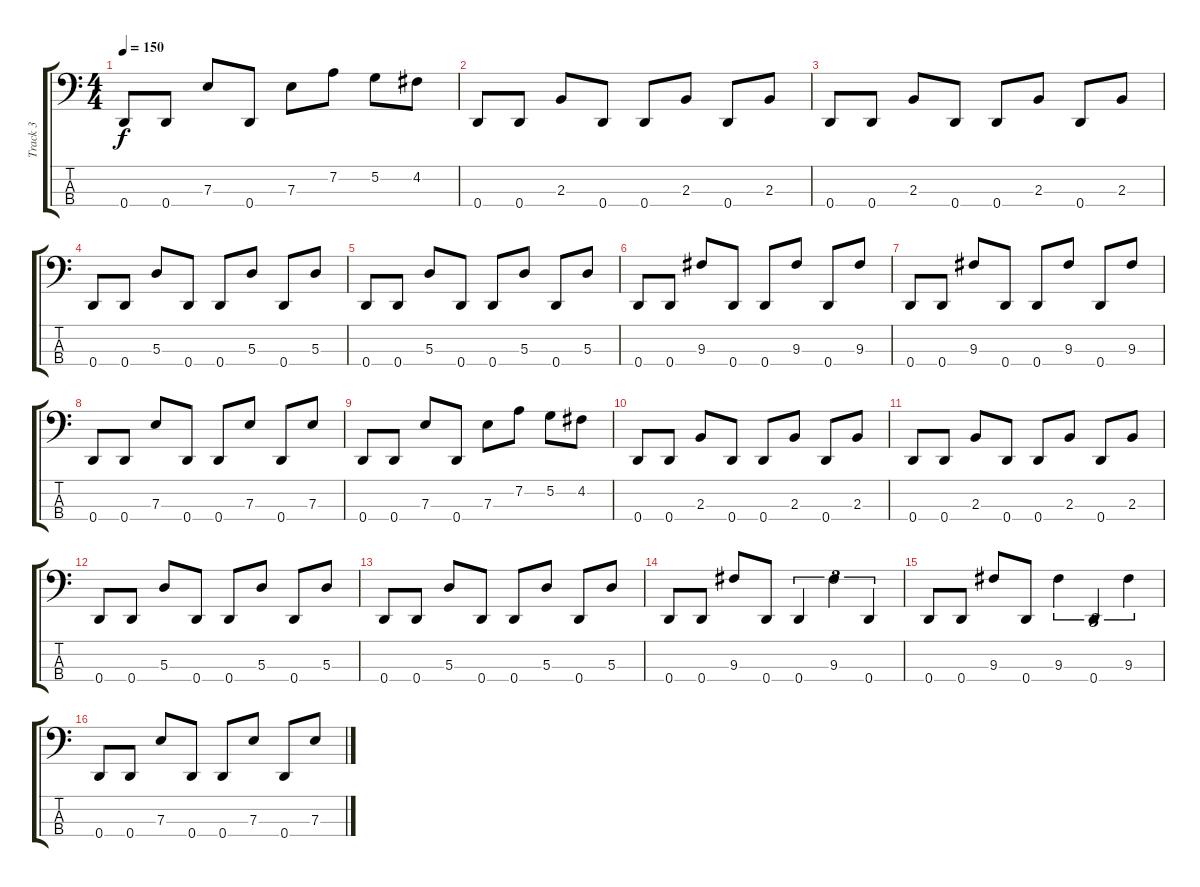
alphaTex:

\track ("Track 3" "Track 3") {instrument electricbasspick}
\staff {score tabs}
\tuning (G2 D2 A1 D1) {hide}
\ts (4 4)
\tempo 150
\clef f4
\ks c
0.4.8{dy f} 0.4.8 7.3.8 0.4.8 7.3.8 7.2.8 5.2.8 4.2.8 |
0.4.8 0.4.8 2.3.8 0.4.8 0.4.8 2.3.8 0.4.8 2.3.8 |
0.4.8 0.4.8 2.3.8 0.4.8 0.4.8 2.3.8 0.4.8 2.3.8 |
0.4.8 0.4.8 5.3.8 0.4.8 0.4.8 5.3.8 0.4.8 5.3.8 |
0.4.8 0.4.8 5.3.8 0.4.8 0.4.8 5.3.8 0.4.8 5.3.8 |
0.4.8 0.4.8 9.3.8 0.4.8 0.4.8 9.3.8 0.4.8 9.3.8 |
0.4.8 0.4.8 9.3.8 0.4.8 0.4.8 9.3.8 0.4.8 9.3.8 |
0.4.8 0.4.8 7.3.8 0.4.8 0.4.8 7.3.8 0.4.8 7.3.8 |
0.4.8 0.4.8 7.3.8 0.4.8 7.3.8 7.2.8 5.2.8 4.2.8 |
0.4.8 0.4.8 2.3.8 0.4.8 0.4.8 2.3.8 0.4.8 2.3.8 |
0.4.8 0.4.8 2.3.8 0.4.8 0.4.8 2.3.8 0.4.8 2.3.8 |
0.4.8 0.4.8 5.3.8 0.4.8 0.4.8 5.3.8 0.4.8 5.3.8 |
0.4.8 0.4.8 5.3.8 0.4.8 0.4.8 5.3.8 0.4.8 5.3.8 |
0.4.8 0.4.8 9.3.8 0.4.8 0.4.4{tu (3 2)} 9.3.4{tu (3 2)} 0.4.4{tu (3 2)} |
0.4.8 0.4.8 9.3.8 0.4.8 9.3.4{tu (3 2)} 0.4.4{tu (3 2)} 9.3.4{tu (3 2)} |
0.4.8 0.4.8 7.3.8 0.4.8 0.4.8 7.3.8 0.4.8 7.3.8
